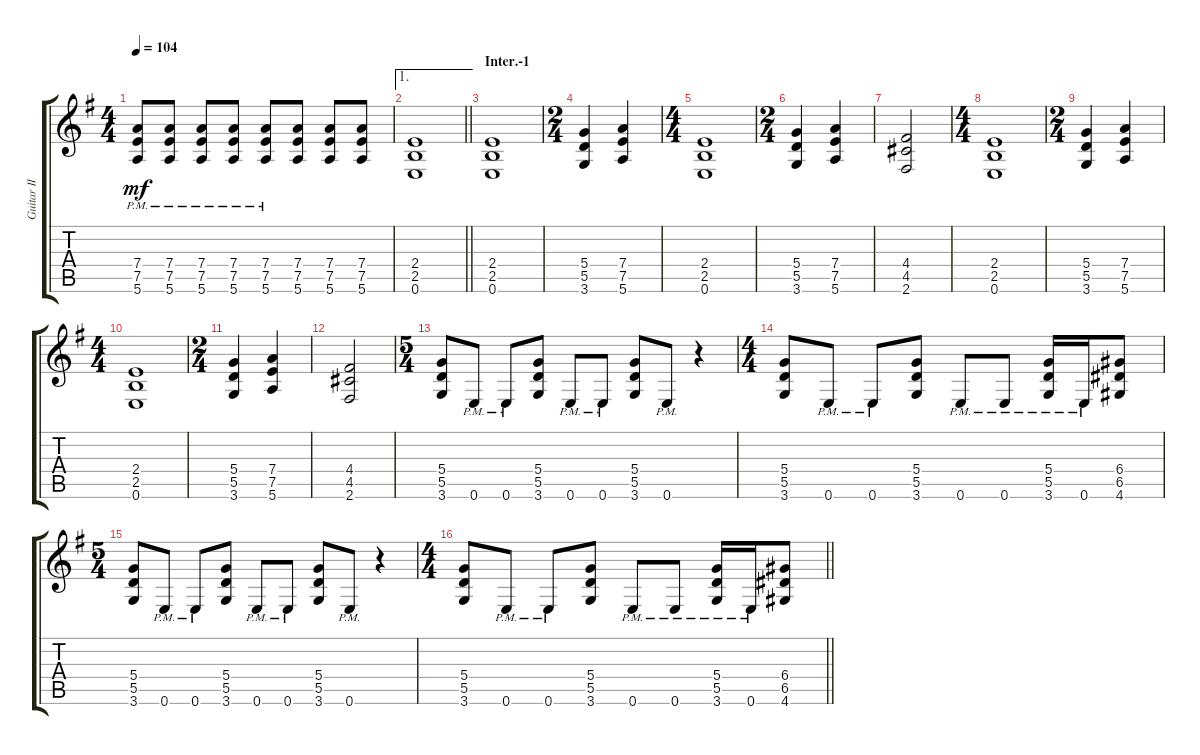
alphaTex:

\track ("Guitar II + III (Norimi)" "Guitar II ") {instrument overdrivenguitar}
\staff {score tabs}
\tuning (E4 B3 G3 D3 A2 E2) {hide}
\ts (4 4)
\tempo 104
\clef g2
\ks eminor
(7.4{pm} 7.5{pm} 5.6{pm}).8{dy mf} (7.4{pm} 7.5{pm} 5.6{pm}).8 (7.4{pm} 7.5{pm} 5.6{pm}).8 (7.4{pm} 7.5{pm} 5.6{pm}).8 (7.4{pm} 7.5{pm} 5.6{pm}).8 (7.4 7.5 5.6).8 (7.4 7.5 5.6).8 (7.4 7.5 5.6).8 |
\ae 1
\barLineRight lightlight
(2.4 2.5 0.6).1 |
\section ("" "Inter.-1")
(2.4 2.5 0.6).1 |
\ts (2 4)
(5.4 5.5 3.6).4 (7.4 7.5 5.6).4 |
\ts (4 4)
(2.4 2.5 0.6).1 |
\ts (2 4)
(5.4 5.5 3.6).4 (7.4 7.5 5.6).4 |
(4.4 4.5 2.6).2 |
\ts (4 4)
(2.4 2.5 0.6).1 |
\ts (2 4)
(5.4 5.5 3.6).4 (7.4 7.5 5.6).4 |
\ts (4 4)
(2.4 2.5 0.6).1 |
\ts (2 4)
(5.4 5.5 3.6).4 (7.4 7.5 5.6).4 |
(4.4 4.5 2.6).2 |
\ts (5 4)
(5.4 5.5 3.6).8 0.6{pm}.8 0.6{pm}.8 (5.4 5.5 3.6).8 0.6{pm}.8 0.6{pm}.8 (5.4 5.5 3.6).8 0.6{pm}.8 r.4 |
\ts (4 4)
(5.4 5.5 3.6).8 0.6{pm}.8 0.6{pm}.8 (5.4 5.5 3.6).8 0.6{pm}.8 0.6{pm}.8 (5.4{pm} 5.5{pm} 3.6{pm}).16 0.6{pm}.16 (6.4 6.5 4.6).8 |
\ts (5 4)
(5.4 5.5 3.6).8 0.6{pm}.8 0.6{pm}.8 (5.4 5.5 3.6).8 0.6{pm}.8 0.6{pm}.8 (5.4 5.5 3.6).8 0.6{pm}.8 r.4 |
\ts (4 4)
\barLineRight lightlight
(5.4 5.5 3.6).8 0.6{pm}.8 0.6{pm}.8 (5.4 5.5 3.6).8 0.6{pm}.8 0.6{pm}.8 (5.4{pm} 5.5{pm} 3.6{pm}).16 0.6{pm}.16 (6.4 6.5 4.6).8
